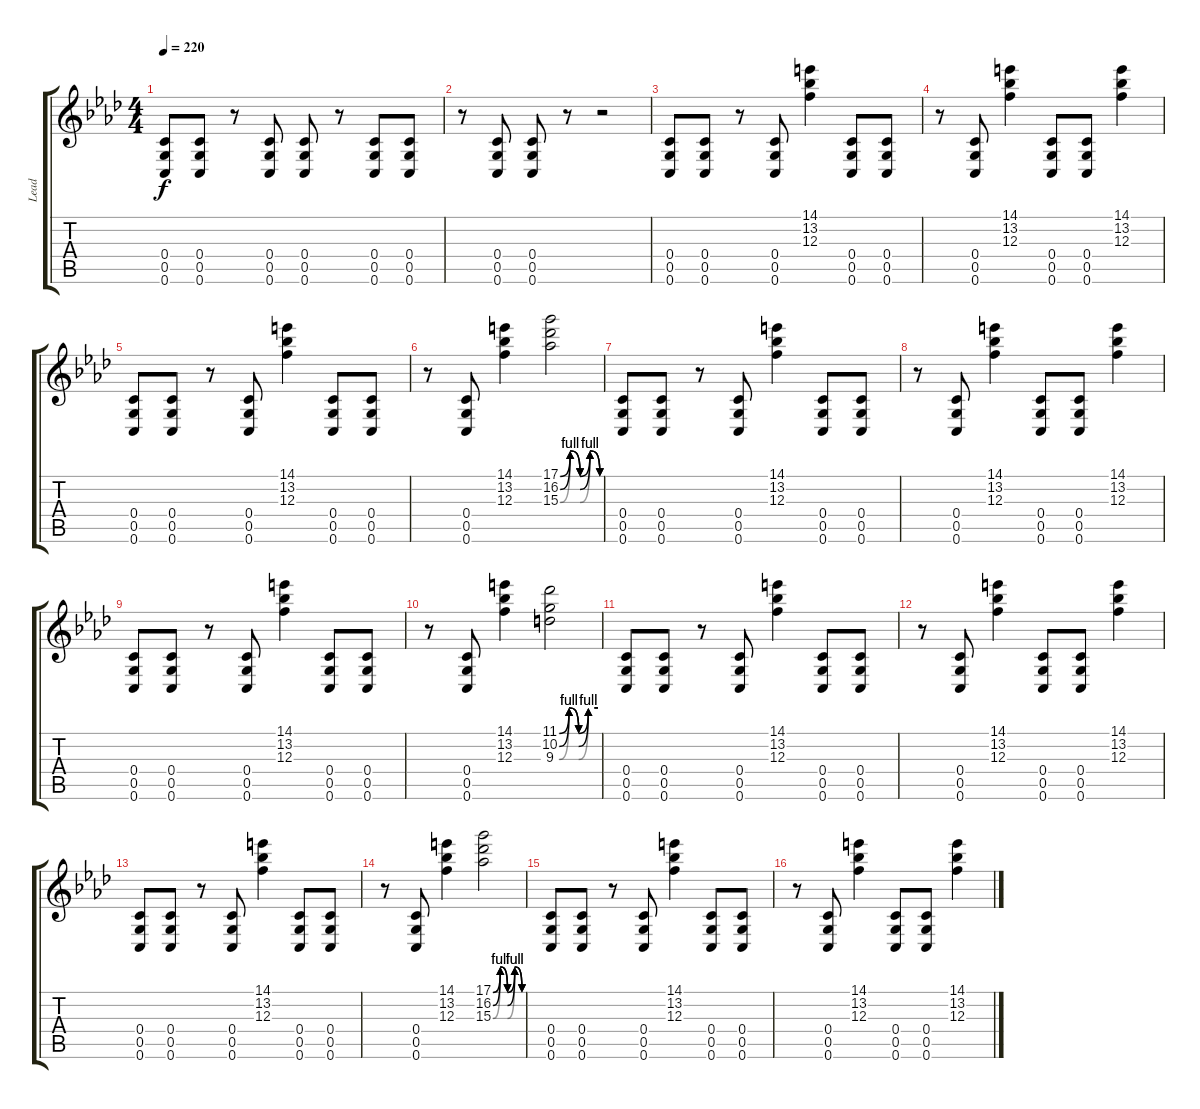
\track ("Lead" "Lead") {instrument distortionguitar}
\staff {score tabs}
\tuning (D4 A3 F3 C3 G2 C2) {hide}
\ts (4 4)
\tempo 220
\clef g2
\ks fminor
(0.4 0.5 0.6).8{dy f} (0.4 0.5 0.6).8 r.8 (0.4 0.5 0.6).8 (0.4 0.5 0.6).8 r.8 (0.4 0.5 0.6).8 (0.4 0.5 0.6).8 |
r.8 (0.4 0.5 0.6).8 (0.4 0.5 0.6).8 r.8 r.2 |
(0.4 0.5 0.6).8 (0.4 0.5 0.6).8 r.8 (0.4 0.5 0.6).8 (14.1 13.2 12.3).4 (0.4 0.5 0.6).8 (0.4 0.5 0.6).8 |
r.8 (0.4 0.5 0.6).8 (14.1 13.2 12.3).4 (0.4 0.5 0.6).8 (0.4 0.5 0.6).8 (14.1 13.2 12.3).4 |
(0.4 0.5 0.6).8 (0.4 0.5 0.6).8 r.8 (0.4 0.5 0.6).8 (14.1 13.2 12.3).4 (0.4 0.5 0.6).8 (0.4 0.5 0.6).8 |
r.8 (0.4 0.5 0.6).8 (14.1 13.2 12.3).4 (17.1{be (custom 0 0 15 4 30 0 45 4 60 0)} 16.2{be (custom 0 0 15 4 30 0 45 4 60 0)} 15.3{be (custom 0 0 15 4 30 0 45 4 60 0)}).2 |
(0.4 0.5 0.6).8 (0.4 0.5 0.6).8 r.8 (0.4 0.5 0.6).8 (14.1 13.2 12.3).4 (0.4 0.5 0.6).8 (0.4 0.5 0.6).8 |
r.8 (0.4 0.5 0.6).8 (14.1 13.2 12.3).4 (0.4 0.5 0.6).8 (0.4 0.5 0.6).8 (14.1 13.2 12.3).4 |
(0.4 0.5 0.6).8 (0.4 0.5 0.6).8 r.8 (0.4 0.5 0.6).8 (14.1 13.2 12.3).4 (0.4 0.5 0.6).8 (0.4 0.5 0.6).8 |
r.8 (0.4 0.5 0.6).8 (14.1 13.2 12.3).4 (11.1{be (custom 0 0 15 4 30 0 45 4 60 4)} 10.2{be (custom 0 0 15 4 30 0 45 4 60 4)} 9.3{be (custom 0 0 15 4 30 0 45 4 60 4)}).2 |
(0.4 0.5 0.6).8 (0.4 0.5 0.6).8 r.8 (0.4 0.5 0.6).8 (14.1 13.2 12.3).4 (0.4 0.5 0.6).8 (0.4 0.5 0.6).8 |
r.8 (0.4 0.5 0.6).8 (14.1 13.2 12.3).4 (0.4 0.5 0.6).8 (0.4 0.5 0.6).8 (14.1 13.2 12.3).4 |
(0.4 0.5 0.6).8 (0.4 0.5 0.6).8 r.8 (0.4 0.5 0.6).8 (14.1 13.2 12.3).4 (0.4 0.5 0.6).8 (0.4 0.5 0.6).8 |
r.8 (0.4 0.5 0.6).8 (14.1 13.2 12.3).4 (17.1{be (custom 0 0 15 4 30 0 45 4 60 0)} 16.2{be (custom 0 0 15 4 30 0 45 4 60 0)} 15.3{be (custom 0 0 15 4 30 0 45 4 60 0)}).2 |
(0.4 0.5 0.6).8 (0.4 0.5 0.6).8 r.8 (0.4 0.5 0.6).8 (14.1 13.2 12.3).4 (0.4 0.5 0.6).8 (0.4 0.5 0.6).8 |
r.8 (0.4 0.5 0.6).8 (14.1 13.2 12.3).4 (0.4 0.5 0.6).8 (0.4 0.5 0.6).8 (14.1 13.2 12.3).4
